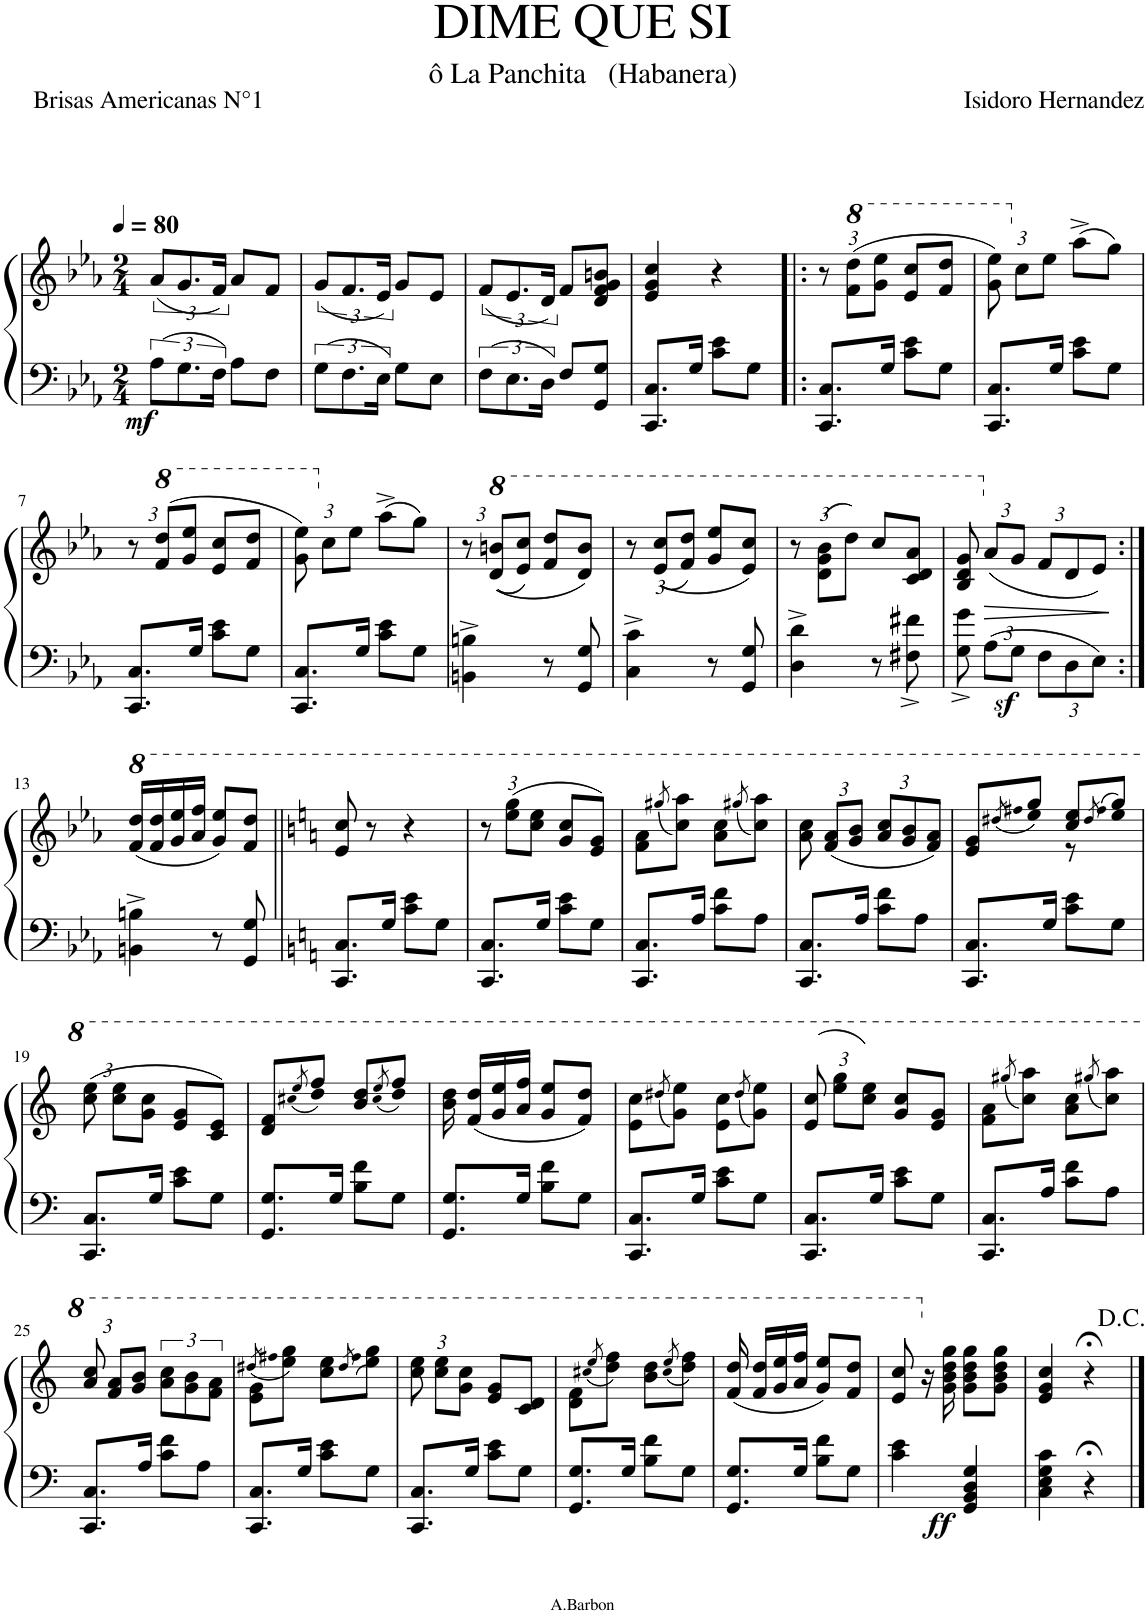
**kern	**kern	**dynam
*part1	*part1	*part1
*staff2	*staff1	*staff1/2
*I"Piano à queue	*	*
*I'Pia.	*	*
*clefF4	*clefG2	*
*k[b-e-a-]	*k[b-e-a-]	*
*M2/4	*M2/4	*
*MM80	*MM80	*
=1	=1	=1
!	!	!LO:DY:b=2
12A-\L	(12a-/L	mf
12.G\	12.g/	.
24F\Jk	24f/Jk)	.
8A-\L	8a-/L	.
8F\J	8f/J	.
=2	=2	=2
12G\L	(12g/L	.
12.F\	12.f/	.
24E-\Jk	24e-/Jk)	.
8G\L	8g/L	.
8E-\J	8e-/J	.
=3	=3	=3
12F\L	(12f/L	.
12.E-\	12.e-/	.
24D\Jk	24d/Jk)	.
8F/L	8f/L	.
8GG/ 8G/J	8d/ 8f/ 8g/ 8bn/J	.
=4	=4	=4
8.CC/ 8.C/L	4e-/ 4g/ 4cc/	.
16G/Jk	.	.
8c\ 8e-\L	4r	.
8G\J	.	.
=5!|:	=5!|:	=5!|:
*	*Xbrackettup	*
8.CC/ 8.C/L	12r	.
*	*8va	*
.	(12ff\ 12ddd\L	.
.	12gg\ 12eee-\J	.
16G/Jk	.	.
8c\ 8e-\L	8ee-/ 8ccc/L	.
8G\J	8ff/ 8ddd/J	.
=6	=6	=6
8.CC/ 8.C/L	12gg\ 12eee-\)	.
*	*X8va	*
.	12cc\L	.
.	12ee-\J	.
16G/Jk	.	.
8c\ 8e-\L	(8aa-^\L	.
8G\J	8gg\J)	.
!!LO:LB:g=z
=7	=7	=7
8.CC/ 8.C/L	12r	.
*	*8va	*
.	(12ff/ 12ddd/L	.
.	12gg/ 12eee-/J	.
16G/Jk	.	.
8c\ 8e-\L	8ee-/ 8ccc/L	.
8G\J	8ff/ 8ddd/J	.
=8	=8	=8
8.CC/ 8.C/L	12gg\ 12eee-\)	.
*	*X8va	*
.	12cc\L	.
.	12ee-\J	.
16G/Jk	.	.
8c\ 8e-\L	(8aa-^\L	.
8G\J	8gg\J)	.
=9	=9	=9
4BBn\^ 4Bn\^	12r	.
*	*8va	*
.	((12dd/ 12bbn/L	.
.	12ee-/ 12ccc/J)	.
8r	8ff/ 8ddd/L	.
8GG/ 8G/	8dd/ 8bb/J)	.
=10	=10	=10
4C\^ 4c\^	12r	.
.	((12ee-/ 12ccc/L	.
.	12ff/ 12ddd/J)	.
8r	8gg/ 8eee-/L	.
8GG/ 8G/	8ee-/ 8ccc/J)	.
=11	=11	=11
4D\^ 4d\^	12r	.
.	(12dd\ 12gg\ 12bb-\L	.
.	12ddd\J)	.
8r	8ccc/L	.
8F#X\^< 8f#X\^<	8cc/ 8dd/ 8aa-/J	.
=12	=12	=12
*Xbrackettup	*	*
12G\^< 12g\^<	12b-/ 12dd/ 12gg/	.
*	*X8va	*
!	!	!LO:HP:b
12A-\L	(12a-/L	>
12Gz<\J	12g/J	.
12F\L	12f/L	.
12D\	12d/	.
12E-\J	12e-/J)	.
.	.	]
!!LO:LB:g=z
=13:|!	=13:|!	=13:|!
*	*8va	*
4BBn\^ 4Bn\^	(16ff/ 16ddd/LL	.
.	16ff/ 16ddd/	.
.	16gg/ 16eee-/	.
.	16aa-/ 16fff/JJ	.
8r	8gg/ 8eee-/L)	.
8GG/ 8G/	8ff/ 8ddd/J	.
=14||	=14||	=14||
*k[]	*k[]	*
8.CC/ 8.C/L	8ee/ 8ccc/	.
.	8r	.
16G/Jk	.	.
8c\ 8e\L	4r	.
8G\J	.	.
=15	=15	=15
8.CC/ 8.C/L	12r	.
.	(12eee\ 12ggg\L	.
.	12ccc\ 12eee\J	.
16G/Jk	.	.
8c\ 8e\L	8gg/ 8ccc/L	.
8G\J	8ee/ 8gg/J)	.
=16	=16	=16
8.CC/ 8.C/L	8ff\ 8aa\L	.
.	(8qggg#X/	.
.	8ccc\ 8aaa\J)	.
16A/Jk	.	.
8c\ 8f\L	8aa\ 8ccc\L	.
.	(8qggg#X/	.
8A\J	8ccc\ 8aaa\J)	.
=17	=17	=17
8.CC/ 8.C/L	12aa\ 12ccc\	.
.	(12ff/ 12aa/L	.
.	12gg/ 12bb/J	.
16A/Jk	.	.
8c\ 8f\L	12aa/ 12ccc/L	.
.	12gg/ 12bb/	.
8A\J	.	.
.	12ff/ 12aa/J)	.
=18	=18	=18
*	*^	*
8.CC/ 8.C/L	8ee/ 8gg/L	8ryy	.
.	qfff#X	(8qddd#X/	.
.	8ggg/J	8eee)	.
16G/Jk	.	.	.
8c\ 8e\L	8ccc/ 8eee/L	8r	.
.	(qfff#	8qddd#/	.
8G\J	8ggg/J)	8eee	.
*	*v	*v	*
!!LO:LB:g=z
=19	=19	=19
8.CC/ 8.C/L	(12ccc\ 12eee\	.
.	12ccc\ 12eee\L	.
.	12gg\ 12ccc\J	.
16G/Jk	.	.
8c\ 8e\L	8ee/ 8gg/L	.
8G\J	8cc/ 8ee/J)	.
=20	=20	=20
*	*^	*
8.GG/ 8.G/L	8dd/ 8ff/L	8ryy	.
.	8qeee/	(qccc#X	.
.	8fff/J	8ddd)	.
16G/Jk	.	.	.
8B\ 8f\L	8bb/ 8ddd/L	8ryy	.
.	8qeee/	(qccc#	.
8G\J	8fff/J	8ddd)	.
*	*v	*v	*
=21	=21	=21
8.GG/ 8.G/L	16bb\ 16ddd\	.
.	(16ff/ 16ddd/LL	.
.	16gg/ 16eee/	.
16G/Jk	16aa/ 16fff/JJ	.
8B\ 8f\L	8gg/ 8eee/L	.
8G\J	8ff/ 8ddd/J)	.
=22	=22	=22
8.CC/ 8.C/L	8ee\ 8ccc\L	.
.	(8qddd#X/	.
.	8gg\ 8eee\J)	.
16G/Jk	.	.
8c\ 8e\L	8ee\ 8ccc\L	.
.	(8qddd#/	.
8G\J	8gg\ 8eee\J)	.
=23	=23	=23
8.CC/ 8.C/L	(12ee/ 12ccc/	.
.	12eee\ 12ggg\L	.
.	12ccc\ 12eee\J)	.
16G/Jk	.	.
8c\ 8e\L	8gg/ 8ccc/L	.
8G\J	8ee/ 8gg/J	.
=24	=24	=24
8.CC/ 8.C/L	8ff\ 8aa\L	.
.	(8qggg#X/	.
.	8ccc\ 8aaa\J)	.
16A/Jk	.	.
8c\ 8f\L	8aa\ 8ccc\L	.
.	(8qggg#X/	.
8A\J	8ccc\ 8aaa\J)	.
!!LO:LB:g=z
=25	=25	=25
8.CC/ 8.C/L	12aa/ 12ccc/	.
.	12ff/ 12aa/L	.
.	12gg/ 12bb/J	.
16A/Jk	.	.
*	*brackettup	*
8c\ 8f\L	12aa\ 12ccc\L	.
.	12gg\ 12bb\	.
8A\J	.	.
.	12ff\ 12aa\J	.
=26	=26	=26
*	*^	*
8.CC/ 8.C/L	8ee\ 8gg\L	8ryy	.
.	qfff#X	(8qddd#X/	.
.	8ggg\J	8eee)	.
16G/Jk	.	.	.
8c\ 8e\L	8ccc\ 8eee\L	8ryy	.
.	(qfff#	8qddd#/	.
8G\J	8ggg\J)	8eee	.
*	*v	*v	*
=27	=27	=27
*	*Xbrackettup	*
8.CC/ 8.C/L	12ccc\ 12eee\	.
.	12ccc\ 12eee\L	.
.	12gg\ 12ccc\J	.
16G/Jk	.	.
8c\ 8e\L	8ee/ 8gg/L	.
8G\J	8cc/ 8dd/J	.
=28	=28	=28
*	*^	*
8.GG/ 8.G/L	8dd\ 8ff\L	8ryy	.
.	8qeee/	(qccc#X	.
.	8fff\J	8ddd)	.
16G/Jk	.	.	.
8B\ 8f\L	8bb\ 8ddd\L	8ryy	.
.	8qeee/	(qccc#	.
8G\J	8fff\J	8ddd)	.
*	*v	*v	*
=29	=29	=29
8.GG/ 8.G/L	(16ff/ 16ddd/	.
.	16ff/ 16ddd/LL	.
.	16gg/ 16eee/	.
16G/Jk	16aa/ 16fff/JJ	.
8B\ 8f\L	8gg/ 8eee/L)	.
8G\J	8ff/ 8ddd/J	.
=30	=30	=30
4c\ 4e\	8ee/ 8ccc/	.
*	*X8va	*
.	16r	.
.	16g\ 16b\ 16dd\ 16gg\	.
!	!	!LO:DY:b=2
4GG/ 4BB/ 4D/ 4G/	8g\ 8b\ 8dd\ 8gg\L	ff
.	8g\ 8b\ 8dd\ 8gg\J	.
=31	=31	=31
4C\ 4E\ 4G\ 4c\	4e/ 4g/ 4cc/	.
4r;<	4r;<	.
==	==	==
*-	*-	*-
